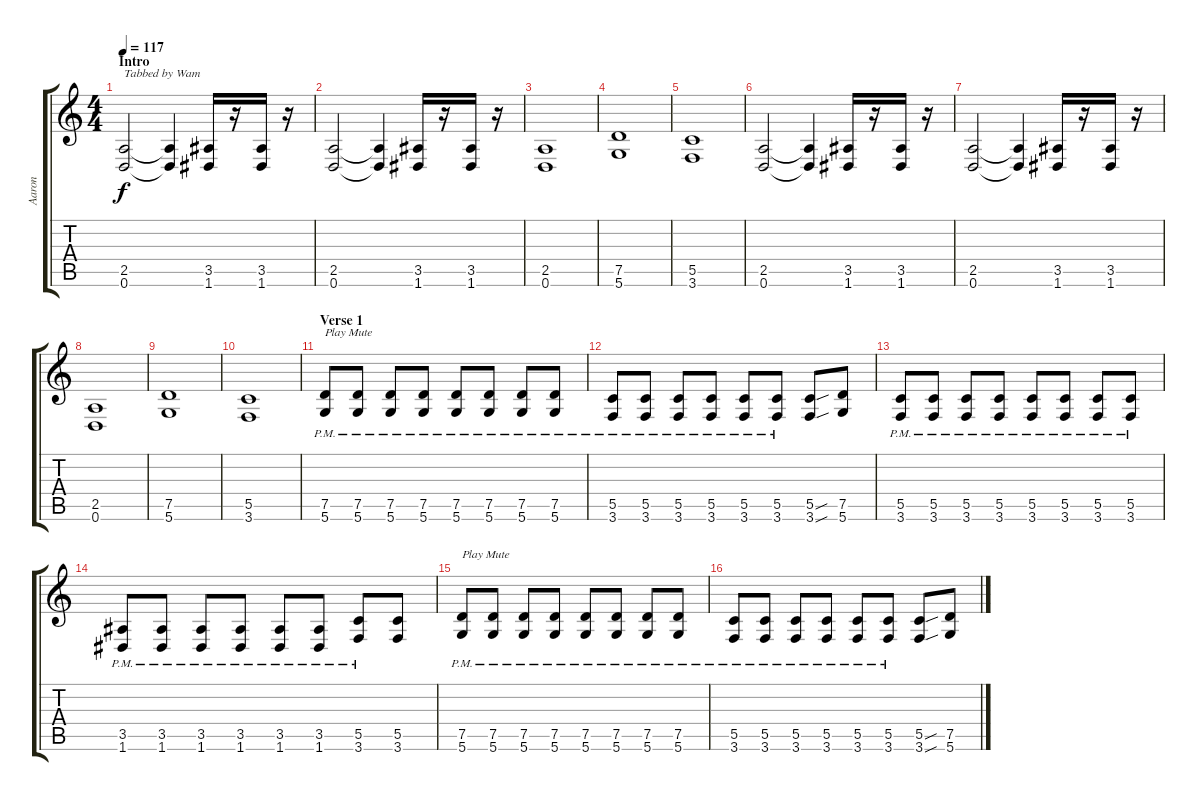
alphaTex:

\track ("Aaron" "Aaron") {instrument distortionguitar}
\staff {score tabs}
\tuning (D4 A3 F3 C3 G2 D2) {hide}
\ts (4 4)
\section ("" "Intro")
\tempo 117
\clef g2
\ks c
(2.5 0.6).2{txt "Tabbed by Wam" dy f instrument distortionguitar} (2.5{t} 0.6{t}).4 (3.5 1.6).16 r.16 (3.5 1.6).16 r.16 |
(2.5 0.6).2 (2.5{t} 0.6{t}).4 (3.5 1.6).16 r.16 (3.5 1.6).16 r.16 |
(2.5 0.6).1 |
(7.5 5.6).1 |
(5.5 3.6).1 |
(2.5 0.6).2 (2.5{t} 0.6{t}).4 (3.5 1.6).16 r.16 (3.5 1.6).16 r.16 |
(2.5 0.6).2 (2.5{t} 0.6{t}).4 (3.5 1.6).16 r.16 (3.5 1.6).16 r.16 |
(2.5 0.6).1 |
(7.5 5.6).1 |
(5.5 3.6).1 |
\section ("" "Verse 1")
(7.5{pm} 5.6{pm}).8{txt "Play Mute"} (7.5{pm} 5.6{pm}).8 (7.5{pm} 5.6{pm}).8 (7.5{pm} 5.6{pm}).8 (7.5{pm} 5.6{pm}).8 (7.5{pm} 5.6{pm}).8 (7.5{pm} 5.6{pm}).8 (7.5{pm} 5.6{pm}).8 |
(5.5{pm} 3.6{pm}).8 (5.5{pm} 3.6{pm}).8 (5.5{pm} 3.6{pm}).8 (5.5{pm} 3.6{pm}).8 (5.5{pm} 3.6{pm}).8 (5.5{pm} 3.6{pm}).8 (5.5{sou} 3.6{sou}).8 (7.5 5.6).8 |
(5.5{pm} 3.6{pm}).8 (5.5{pm} 3.6{pm}).8 (5.5{pm} 3.6{pm}).8 (5.5{pm} 3.6{pm}).8 (5.5{pm} 3.6{pm}).8 (5.5{pm} 3.6{pm}).8 (5.5{pm} 3.6{pm}).8 (5.5{pm} 3.6{pm}).8 |
(3.5{pm} 1.6{pm}).8 (3.5{pm} 1.6{pm}).8 (3.5{pm} 1.6{pm}).8 (3.5{pm} 1.6{pm}).8 (3.5{pm} 1.6{pm}).8 (3.5{pm} 1.6{pm}).8 (5.5{pm} 3.6{pm}).8 (5.5 3.6).8 |
(7.5{pm} 5.6{pm}).8{txt "Play Mute"} (7.5{pm} 5.6{pm}).8 (7.5{pm} 5.6{pm}).8 (7.5{pm} 5.6{pm}).8 (7.5{pm} 5.6{pm}).8 (7.5{pm} 5.6{pm}).8 (7.5{pm} 5.6{pm}).8 (7.5{pm} 5.6{pm}).8 |
(5.5{pm} 3.6{pm}).8 (5.5{pm} 3.6{pm}).8 (5.5{pm} 3.6{pm}).8 (5.5{pm} 3.6{pm}).8 (5.5{pm} 3.6{pm}).8 (5.5{pm} 3.6{pm}).8 (5.5{sou} 3.6{sou}).8 (7.5 5.6).8
